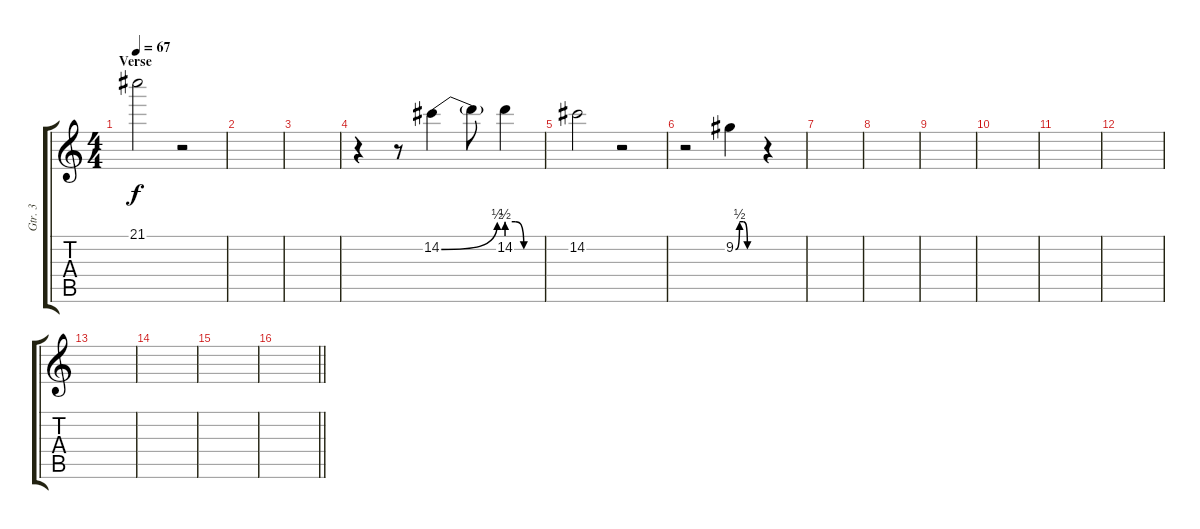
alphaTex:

\track ("Gtr. 3" "Gtr. 3") {instrument electricguitarclean}
\staff {score tabs}
\tuning (E4 B3 G3 D3 A2 E2) {hide}
\ts (4 4)
\section ("" "Verse")
\tempo 67
\clef g2
\ks c
21.1.2{dy f} r.2 |
|
|
r.4{volume 8 balance 0} r.8 14.2{be (bend 0 0 60 2)}.4 14.2{t}.8 14.2{be (custom 0 2 15 2 30 0 60 0)}.4 |
14.2.2 r.2 |
r.2 9.2{be (custom 0 0 10 2 20 2 30 0 60 0)}.4 r.4 |
|
|
|
|
|
|
|
|
|
\barLineRight lightlight
